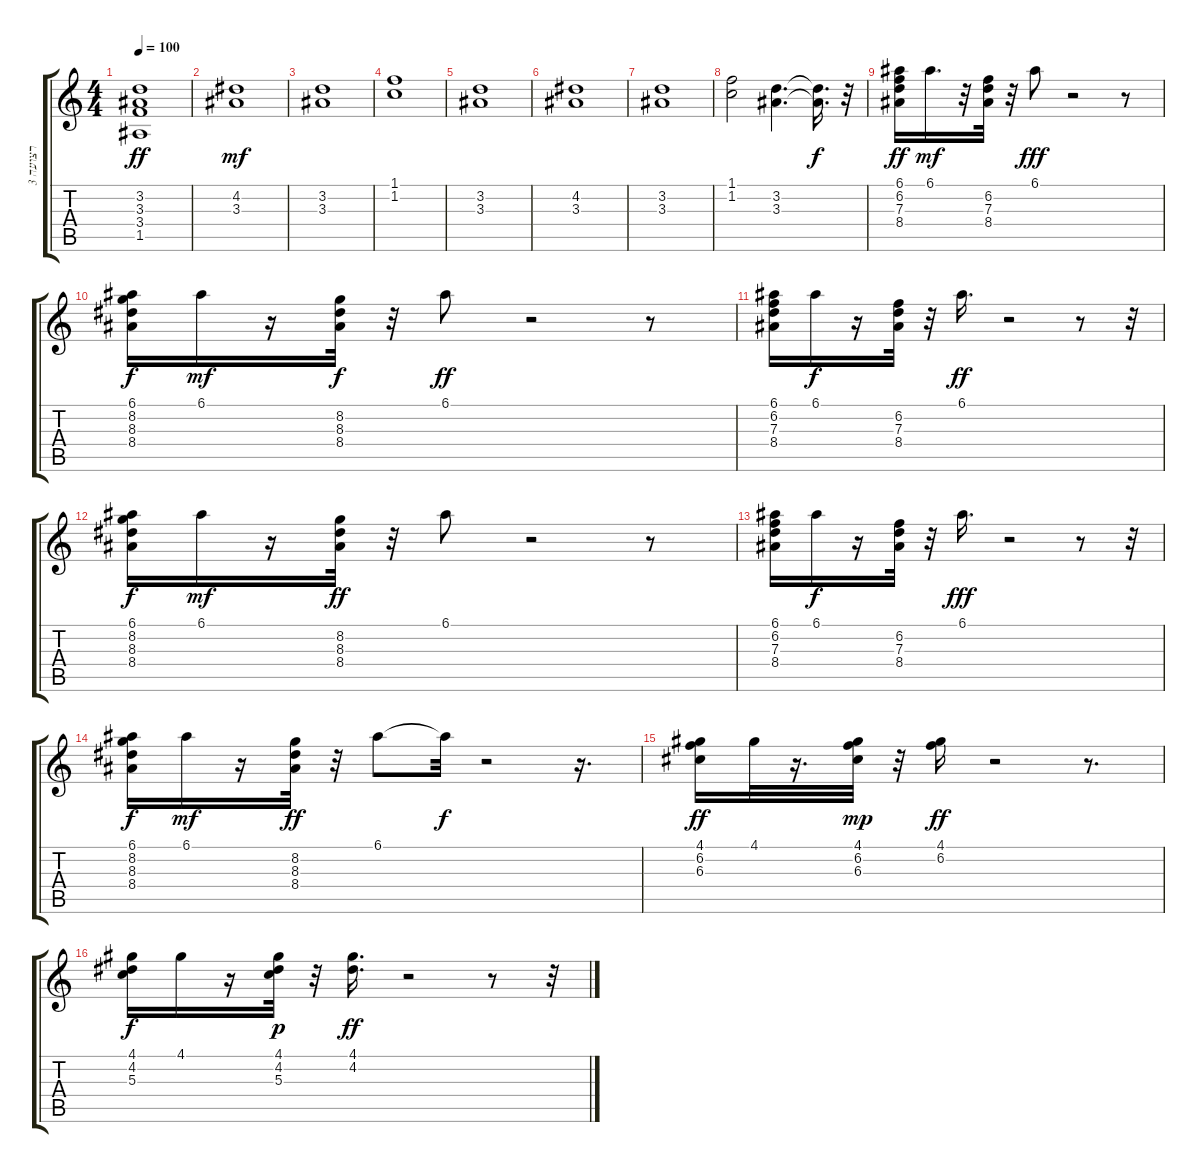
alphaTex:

\track ("רצועה 3" "רצועה 3") {instrument overdrivenguitar}
\staff {score tabs}
\tuning (E4 B3 G3 D3 A2 E2) {hide}
\ts (4 4)
\tempo 100
\clef g2
\ks c
(3.2 3.3 3.4 1.5).1{dy ff} |
(4.2 3.3).1{dy mf} |
(3.2 3.3).1 |
(1.1 1.2).1 |
(3.2 3.3).1 |
(4.2 3.3).1 |
(3.2 3.3).1 |
(1.1 1.2).2 (3.2 3.3).4{d} (3.2{t} 3.3{t}).16{d dy f} r.32 |
(6.1 6.2 7.3 8.4).16{dy ff} 6.1.16{d dy mf} r.32 (6.2 7.3 8.4).32 r.32 6.1.8{dy fff} r.2 r.8 |
(6.1 8.2 8.3 8.4).16{dy f} 6.1.16{dy mf} r.16 (8.2 8.3 8.4).32{dy f} r.32 6.1.8{dy ff} r.2 r.8 |
(6.1 6.2 7.3 8.4).16 6.1.16{dy f} r.16 (6.2 7.3 8.4).32 r.32 6.1.16{d dy ff} r.2 r.8 r.32 |
(6.1 8.2 8.3 8.4).16{dy f} 6.1.16{dy mf} r.16 (8.2 8.3 8.4).32{dy ff} r.32 6.1.8 r.2 r.8 |
(6.1 6.2 7.3 8.4).16 6.1.16{dy f} r.16 (6.2 7.3 8.4).32 r.32 6.1.16{d dy fff} r.2 r.8 r.32 |
(6.1 8.2 8.3 8.4).16{dy f} 6.1.16{dy mf} r.16 (8.2 8.3 8.4).32{dy ff} r.32 6.1.8 6.1{t}.32{dy f} r.2 r.16{d} |
(4.1 6.2 6.3).16{dy ff} 4.1.32 r.16{d} (4.1 6.2 6.3).32{dy mp} r.32 (4.1 6.2).16{dy ff} r.2 r.8{d} |
(4.1 4.2 5.3).16{dy f} 4.1.16 r.16 (4.1 4.2 5.3).32{dy p} r.32 (4.1 4.2).16{d dy ff} r.2 r.8 r.32
